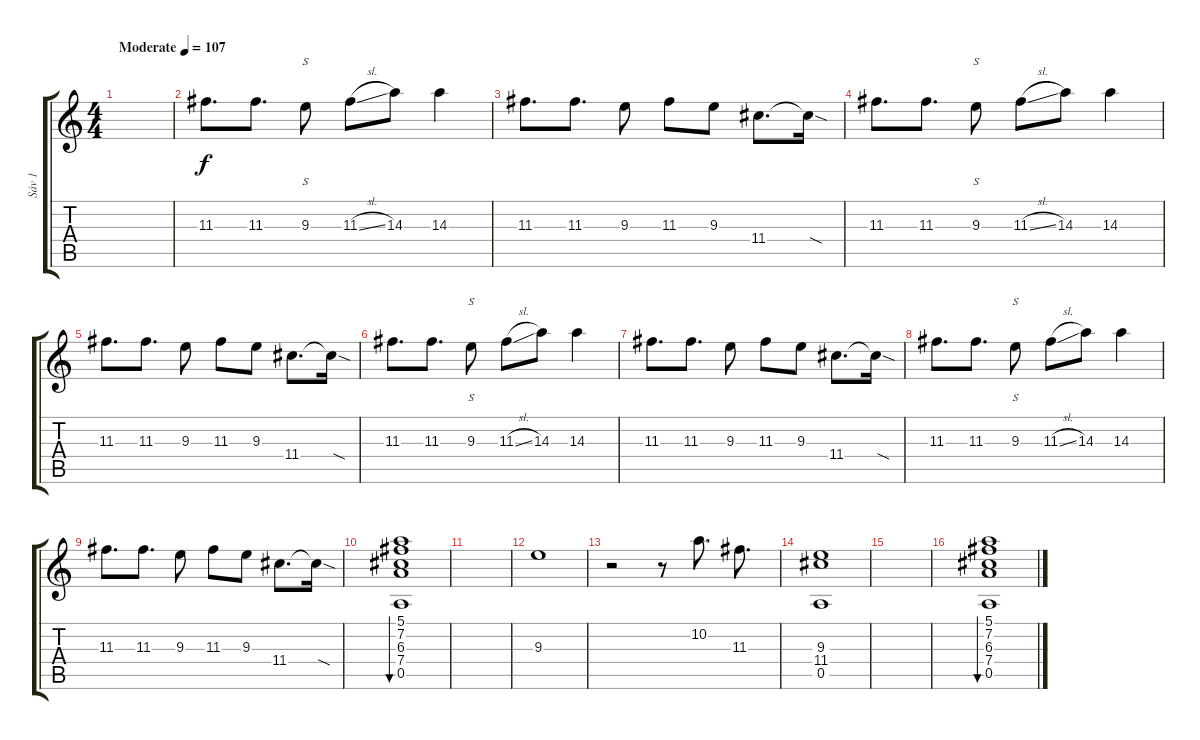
\track ("Sáv 1" "Sáv 1") {instrument acousticguitarsteel}
\staff {score tabs}
\tuning (E4 B3 G3 D3 A2 E2) {hide}
\ts (4 4)
\tempo (107 "Moderate")
\clef g2
\ks c
|
11.3.8{d} 11.3.8{d} 9.3.8{s} 11.3{sl}.8 14.3.8 14.3.4 |
11.3.8{d} 11.3.8{d} 9.3.8 11.3.8 9.3.8 11.4.8{d} 11.4{sod t}.16 |
11.3.8{d} 11.3.8{d} 9.3.8{s} 11.3{sl}.8 14.3.8 14.3.4 |
11.3.8{d} 11.3.8{d} 9.3.8 11.3.8 9.3.8 11.4.8{d} 11.4{sod t}.16 |
11.3.8{d} 11.3.8{d} 9.3.8{s} 11.3{sl}.8 14.3.8 14.3.4 |
11.3.8{d} 11.3.8{d} 9.3.8 11.3.8 9.3.8 11.4.8{d} 11.4{sod t}.16 |
11.3.8{d} 11.3.8{d} 9.3.8{s} 11.3{sl}.8 14.3.8 14.3.4 |
11.3.8{d} 11.3.8{d} 9.3.8 11.3.8 9.3.8 11.4.8{d} 11.4{sod t}.16 |
(5.1 7.2 6.3 7.4 0.5).1{bu 30} |
|
9.3.1 |
r.2 r.8 10.2.8{d} 11.3.8{d} |
(9.3 11.4 0.5).1 |
|
(5.1 7.2 6.3 7.4 0.5).1{bu 30}
